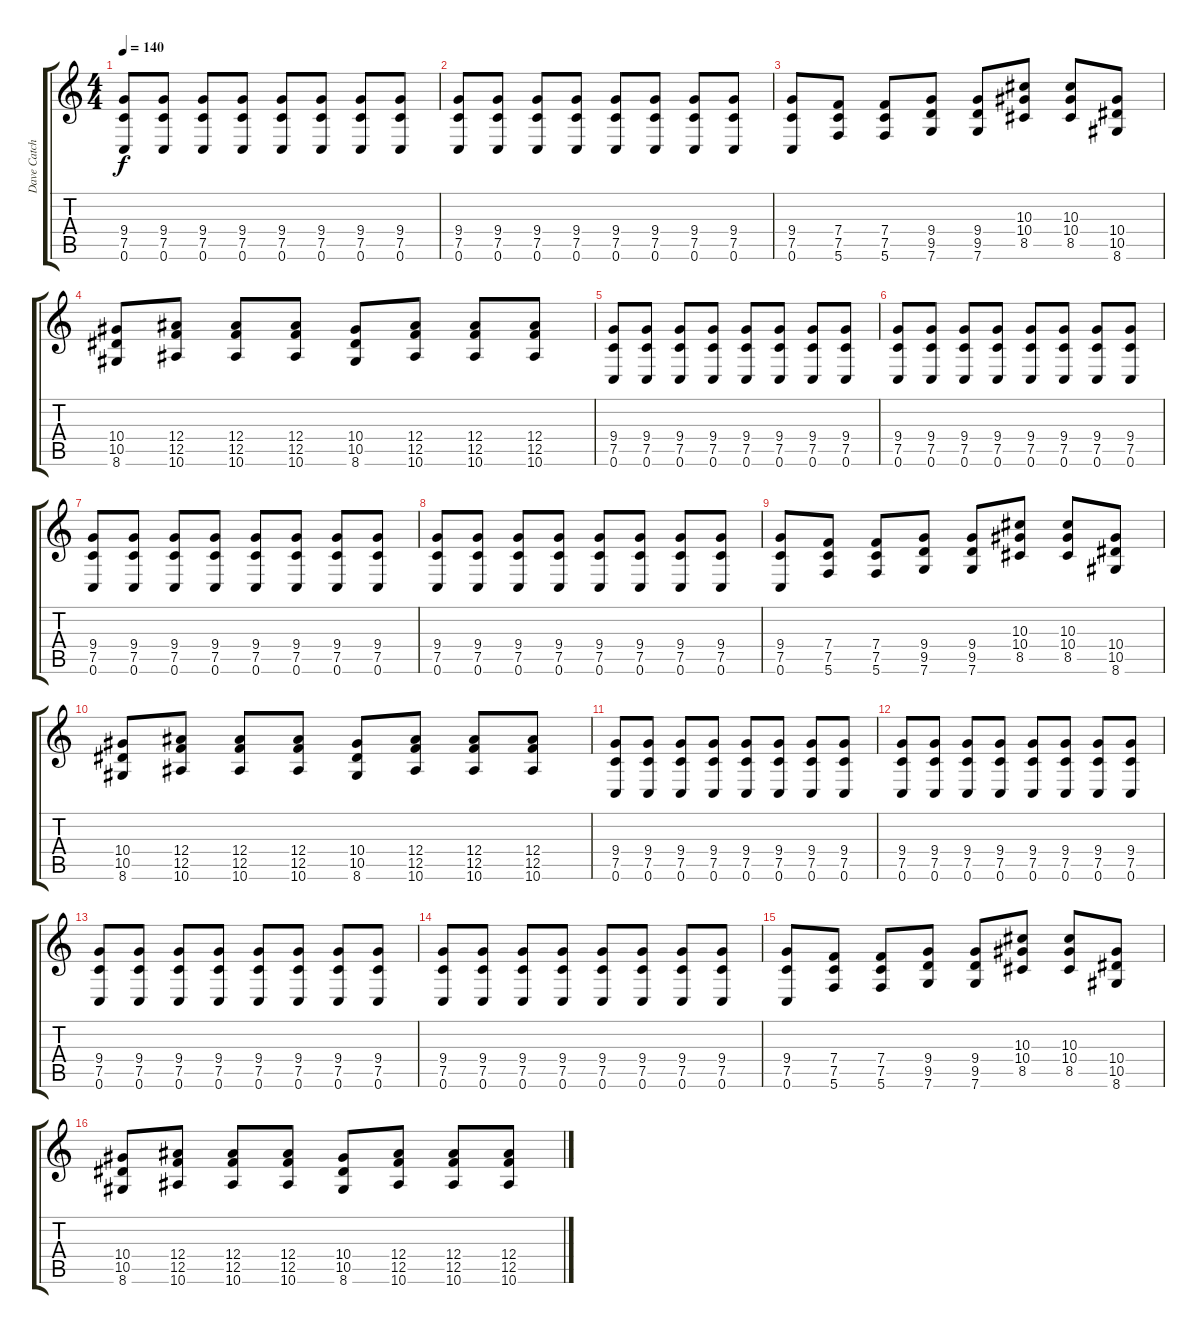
\track ("Dave Catching - Lead Guitar" "Dave Catch") {instrument overdrivenguitar}
\staff {score tabs}
\tuning (C4 G3 Eb3 Bb2 F2 C2) {hide}
\ts (4 4)
\tempo 140
\clef g2
\ks c
(9.4 7.5 0.6).8{dy f} (9.4 7.5 0.6).8 (9.4 7.5 0.6).8 (9.4 7.5 0.6).8 (9.4 7.5 0.6).8 (9.4 7.5 0.6).8 (9.4 7.5 0.6).8 (9.4 7.5 0.6).8 |
(9.4 7.5 0.6).8 (9.4 7.5 0.6).8 (9.4 7.5 0.6).8 (9.4 7.5 0.6).8 (9.4 7.5 0.6).8 (9.4 7.5 0.6).8 (9.4 7.5 0.6).8 (9.4 7.5 0.6).8 |
(9.4 7.5 0.6).8 (7.4 7.5 5.6).8 (7.4 7.5 5.6).8 (9.4 9.5 7.6).8 (9.4 9.5 7.6).8 (10.3 10.4 8.5).8 (10.3 10.4 8.5).8 (10.4 10.5 8.6).8 |
(10.4 10.5 8.6).8 (12.4 12.5 10.6).8 (12.4 12.5 10.6).8 (12.4 12.5 10.6).8 (10.4 10.5 8.6).8 (12.4 12.5 10.6).8 (12.4 12.5 10.6).8 (12.4 12.5 10.6).8 |
(9.4 7.5 0.6).8 (9.4 7.5 0.6).8 (9.4 7.5 0.6).8 (9.4 7.5 0.6).8 (9.4 7.5 0.6).8 (9.4 7.5 0.6).8 (9.4 7.5 0.6).8 (9.4 7.5 0.6).8 |
(9.4 7.5 0.6).8 (9.4 7.5 0.6).8 (9.4 7.5 0.6).8 (9.4 7.5 0.6).8 (9.4 7.5 0.6).8 (9.4 7.5 0.6).8 (9.4 7.5 0.6).8 (9.4 7.5 0.6).8 |
(9.4 7.5 0.6).8 (9.4 7.5 0.6).8 (9.4 7.5 0.6).8 (9.4 7.5 0.6).8 (9.4 7.5 0.6).8 (9.4 7.5 0.6).8 (9.4 7.5 0.6).8 (9.4 7.5 0.6).8 |
(9.4 7.5 0.6).8 (9.4 7.5 0.6).8 (9.4 7.5 0.6).8 (9.4 7.5 0.6).8 (9.4 7.5 0.6).8 (9.4 7.5 0.6).8 (9.4 7.5 0.6).8 (9.4 7.5 0.6).8 |
(9.4 7.5 0.6).8 (7.4 7.5 5.6).8 (7.4 7.5 5.6).8 (9.4 9.5 7.6).8 (9.4 9.5 7.6).8 (10.3 10.4 8.5).8 (10.3 10.4 8.5).8 (10.4 10.5 8.6).8 |
(10.4 10.5 8.6).8 (12.4 12.5 10.6).8 (12.4 12.5 10.6).8 (12.4 12.5 10.6).8 (10.4 10.5 8.6).8 (12.4 12.5 10.6).8 (12.4 12.5 10.6).8 (12.4 12.5 10.6).8 |
(9.4 7.5 0.6).8 (9.4 7.5 0.6).8 (9.4 7.5 0.6).8 (9.4 7.5 0.6).8 (9.4 7.5 0.6).8 (9.4 7.5 0.6).8 (9.4 7.5 0.6).8 (9.4 7.5 0.6).8 |
(9.4 7.5 0.6).8 (9.4 7.5 0.6).8 (9.4 7.5 0.6).8 (9.4 7.5 0.6).8 (9.4 7.5 0.6).8 (9.4 7.5 0.6).8 (9.4 7.5 0.6).8 (9.4 7.5 0.6).8 |
(9.4 7.5 0.6).8 (9.4 7.5 0.6).8 (9.4 7.5 0.6).8 (9.4 7.5 0.6).8 (9.4 7.5 0.6).8 (9.4 7.5 0.6).8 (9.4 7.5 0.6).8 (9.4 7.5 0.6).8 |
(9.4 7.5 0.6).8 (9.4 7.5 0.6).8 (9.4 7.5 0.6).8 (9.4 7.5 0.6).8 (9.4 7.5 0.6).8 (9.4 7.5 0.6).8 (9.4 7.5 0.6).8 (9.4 7.5 0.6).8 |
(9.4 7.5 0.6).8 (7.4 7.5 5.6).8 (7.4 7.5 5.6).8 (9.4 9.5 7.6).8 (9.4 9.5 7.6).8 (10.3 10.4 8.5).8 (10.3 10.4 8.5).8 (10.4 10.5 8.6).8 |
(10.4 10.5 8.6).8 (12.4 12.5 10.6).8 (12.4 12.5 10.6).8 (12.4 12.5 10.6).8 (10.4 10.5 8.6).8 (12.4 12.5 10.6).8 (12.4 12.5 10.6).8 (12.4 12.5 10.6).8
